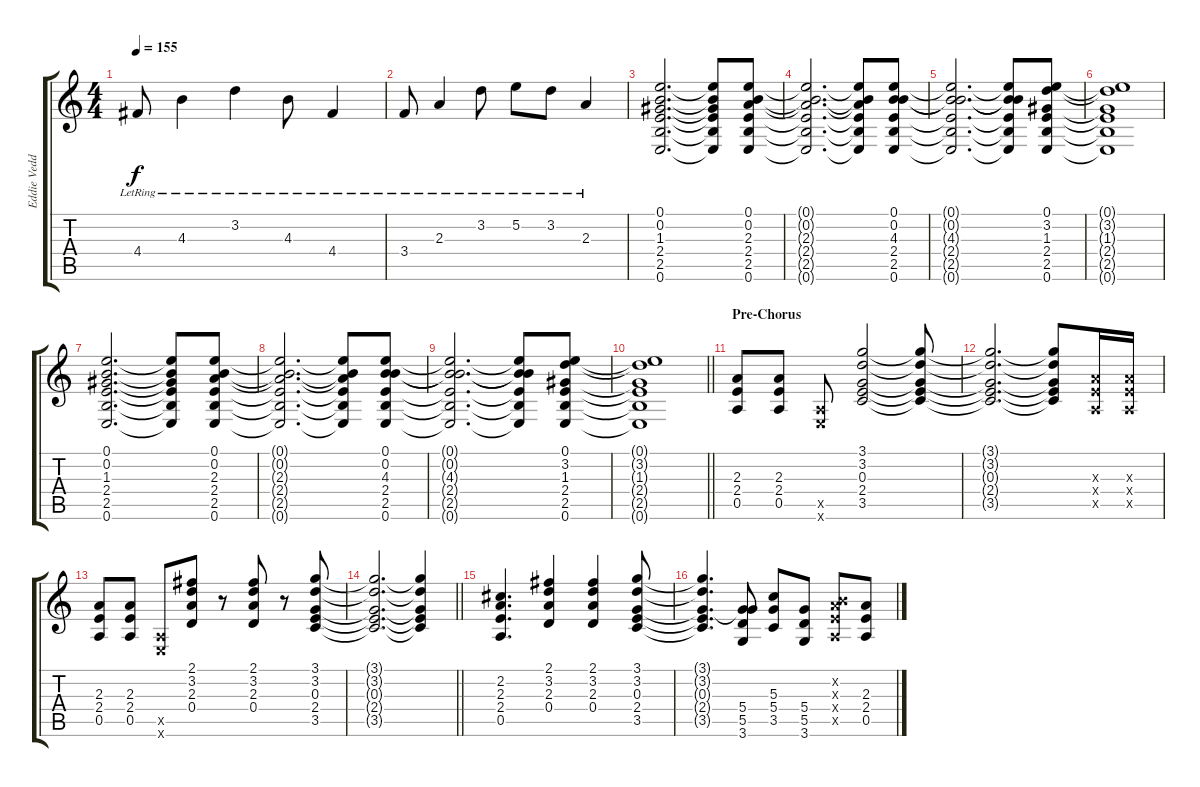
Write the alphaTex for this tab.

\track ("Eddie Vedder" "Eddie Vedd") {instrument electricguitarclean}
\staff {score tabs}
\tuning (E4 B3 G3 D3 A2 E2) {hide}
\ts (4 4)
\tempo 155
\clef g2
\ks c
4.4{lr}.8{dy f} 4.3{lr}.4 3.2{lr}.4 4.3{lr}.8 4.4{lr}.4 |
3.4{lr}.8 2.3{lr}.4 3.2{lr}.8 5.2{lr}.8 3.2{lr}.8 2.3{lr}.4 |
(0.1 0.2 1.3 2.4 2.5 0.6).2{d} (0.1{t} 0.2{t} 1.3{t} 2.4{t} 2.5{t} 0.6{t}).8 (0.1 0.2 2.3 2.4 2.5 0.6).8 |
(0.1{t} 0.2{t} 2.3{t} 2.4{t} 2.5{t} 0.6{t}).2{d} (0.1{t} 0.2{t} 2.3{t} 2.4{t} 2.5{t} 0.6{t}).8 (0.1 0.2 4.3 2.4 2.5 0.6).8 |
(0.1{t} 0.2{t} 4.3{t} 2.4{t} 2.5{t} 0.6{t}).2{d} (0.1{t} 0.2{t} 4.3{t} 2.4{t} 2.5{t} 0.6{t}).8 (0.1 3.2 1.3 2.4 2.5 0.6).8 |
(0.1{t} 3.2{t} 1.3{t} 2.4{t} 2.5{t} 0.6{t}).1 |
(0.1 0.2 1.3 2.4 2.5 0.6).2{d} (0.1{t} 0.2{t} 1.3{t} 2.4{t} 2.5{t} 0.6{t}).8 (0.1 0.2 2.3 2.4 2.5 0.6).8 |
(0.1{t} 0.2{t} 2.3{t} 2.4{t} 2.5{t} 0.6{t}).2{d} (0.1{t} 0.2{t} 2.3{t} 2.4{t} 2.5{t} 0.6{t}).8 (0.1 0.2 4.3 2.4 2.5 0.6).8 |
(0.1{t} 0.2{t} 4.3{t} 2.4{t} 2.5{t} 0.6{t}).2{d} (0.1{t} 0.2{t} 4.3{t} 2.4{t} 2.5{t} 0.6{t}).8 (0.1 3.2 1.3 2.4 2.5 0.6).8 |
\barLineRight lightlight
(0.1{t} 3.2{t} 1.3{t} 2.4{t} 2.5{t} 0.6{t}).1 |
\section ("" "Pre-Chorus")
(2.3 2.4 0.5).8 (2.3 2.4 0.5).8 (0.5{x} 0.6{x}).8 (3.1 3.2 0.3 2.4 3.5).2 (3.1{t} 3.2{t} 0.3{t} 2.4{t} 3.5{t}).8 |
(3.1{t} 3.2{t} 0.3{t} 2.4{t} 3.5{t}).2{d} (3.1{t} 3.2{t} 0.3{t} 2.4{t} 3.5{t}).8 (2.3{x} 2.4{x} 0.5{x}).16 (2.3{x} 2.4{x} 0.5{x}).16 |
(2.3 2.4 0.5).8 (2.3 2.4 0.5).8 (0.5{x} 0.6{x}).8 (2.1 3.2 2.3 0.4).8 r.8 (2.1 3.2 2.3 0.4).8 r.8 (3.1 3.2 0.3 2.4 3.5).8 |
\barLineRight lightlight
(3.1{t} 3.2{t} 0.3{t} 2.4{t} 3.5{t}).2{d} (3.1{t} 3.2{t} 0.3{t} 2.4{t} 3.5{t}).4 |
(2.2 2.3 2.4 0.5).4{d} (2.1 3.2 2.3 0.4).4 (2.1 3.2 2.3 0.4).4 (3.1 3.2 0.3 2.4 3.5).8 |
(3.1{t} 3.2{t} 0.3{t} 2.4{t} 3.5{t}).4{d} (0.3{t} 5.4 5.5 3.6).8 (5.3 5.4 3.5).8 (5.4 5.5 3.6).8 (0.2{x} 2.3{x} 2.4{x} 0.5{x}).8 (2.3 2.4 0.5).8
